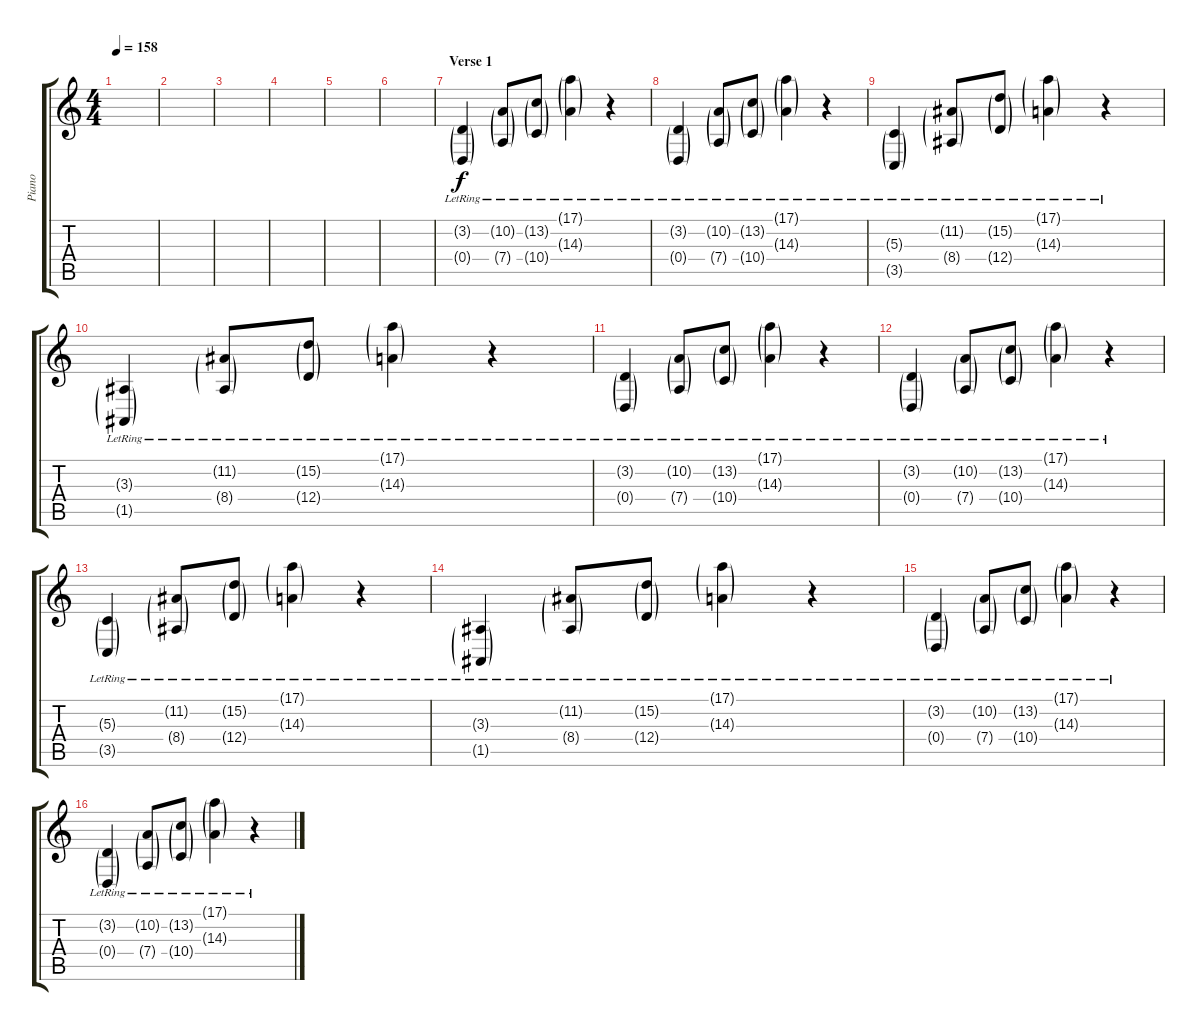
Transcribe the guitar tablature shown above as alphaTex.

\track ("Piano" "Piano") {instrument acousticgrandpiano}
\staff {score tabs}
\tuning (E4 B3 G3 D3 A2 D2) {hide}
\ts (4 4)
\tempo 158
\clef g2
\ks c
|
|
|
|
|
|
\section ("" "Verse 1")
(3.2{g lr} 0.4{g lr}).4 (10.2{g lr} 7.4{g lr}).8 (13.2{g lr} 10.4{g lr}).8 (17.1{g lr} 14.3{g lr}).4 r.4 |
(3.2{g lr} 0.4{g lr}).4 (10.2{g lr} 7.4{g lr}).8 (13.2{g lr} 10.4{g lr}).8 (17.1{g lr} 14.3{g lr}).4 r.4 |
(5.3{g lr} 3.5{g lr}).4 (11.2{g lr} 8.4{g lr}).8 (15.2{g lr} 12.4{g lr}).8 (17.1{g lr} 14.3{g lr}).4 r.4 |
(3.3{g lr} 1.5{g lr}).4 (11.2{g lr} 8.4{g lr}).8 (15.2{g lr} 12.4{g lr}).8 (17.1{g lr} 14.3{g lr}).4 r.4 |
(3.2{g lr} 0.4{g lr}).4 (10.2{g lr} 7.4{g lr}).8 (13.2{g lr} 10.4{g lr}).8 (17.1{g lr} 14.3{g lr}).4 r.4 |
(3.2{g lr} 0.4{g lr}).4 (10.2{g lr} 7.4{g lr}).8 (13.2{g lr} 10.4{g lr}).8 (17.1{g lr} 14.3{g lr}).4 r.4 |
(5.3{g lr} 3.5{g lr}).4 (11.2{g lr} 8.4{g lr}).8 (15.2{g lr} 12.4{g lr}).8 (17.1{g lr} 14.3{g lr}).4 r.4 |
(3.3{g lr} 1.5{g lr}).4 (11.2{g lr} 8.4{g lr}).8 (15.2{g lr} 12.4{g lr}).8 (17.1{g lr} 14.3{g lr}).4 r.4 |
(3.2{g lr} 0.4{g lr}).4 (10.2{g lr} 7.4{g lr}).8 (13.2{g lr} 10.4{g lr}).8 (17.1{g lr} 14.3{g lr}).4 r.4 |
(3.2{g lr} 0.4{g lr}).4 (10.2{g lr} 7.4{g lr}).8 (13.2{g lr} 10.4{g lr}).8 (17.1{g lr} 14.3{g lr}).4 r.4
